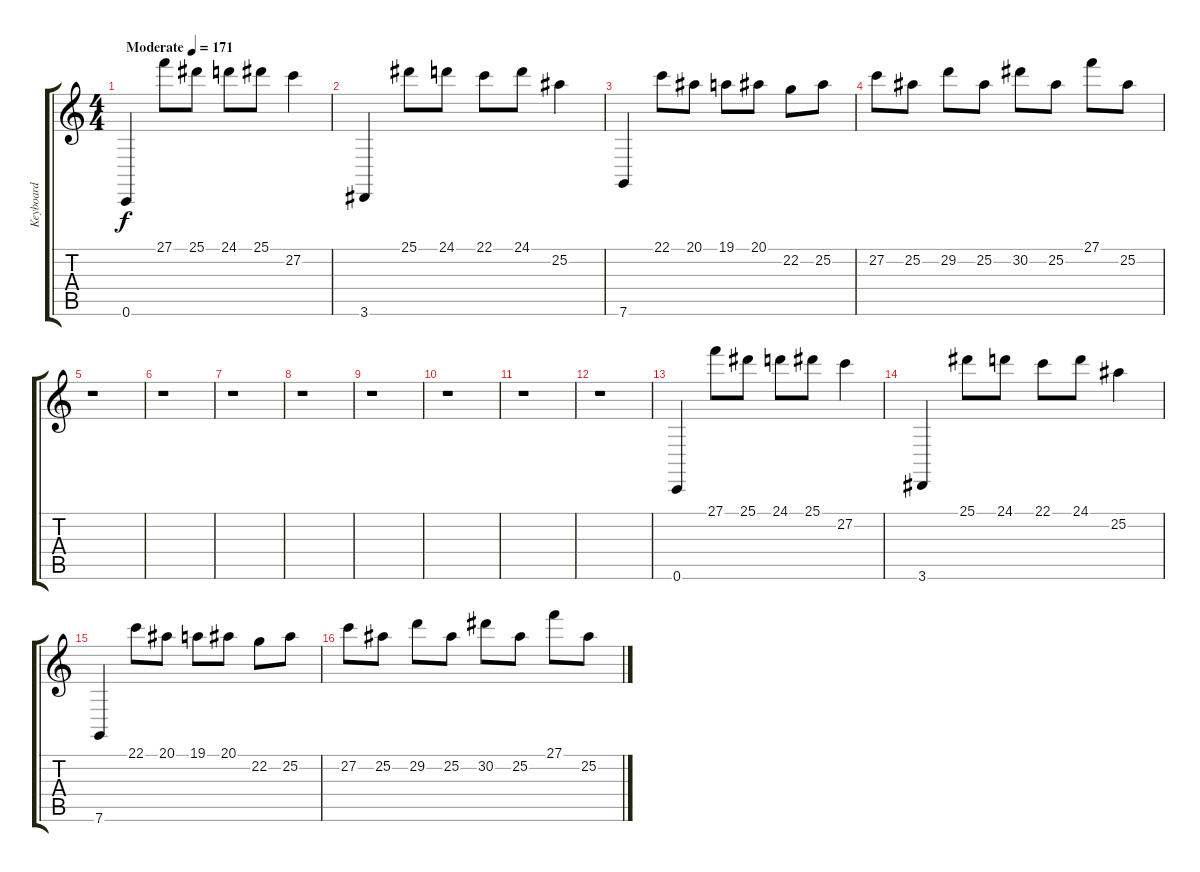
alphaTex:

\track ("Keyboard" "Keyboard") {instrument synthbrass1}
\staff {score tabs}
\tuning (D4 A3 F3 C3 G2 C2) {hide}
\ts (4 4)
\tempo (171 "Moderate")
\clef g2
\ks c
0.6.4{dy f instrument synthbrass1} 27.1.8 25.1.8 24.1.8 25.1.8 27.2.4 |
3.6.4 25.1.8 24.1.8 22.1.8 24.1.8 25.2.4 |
7.6.4 22.1.8 20.1.8 19.1.8 20.1.8 22.2.8 25.2.8 |
27.2.8 25.2.8 29.2.8 25.2.8 30.2.8 25.2.8 27.1.8 25.2.8 |
r.1 |
r.1 |
r.1 |
r.1 |
r.1 |
r.1 |
r.1 |
r.1 |
0.6.4 27.1.8 25.1.8 24.1.8 25.1.8 27.2.4 |
3.6.4 25.1.8 24.1.8 22.1.8 24.1.8 25.2.4 |
7.6.4 22.1.8 20.1.8 19.1.8 20.1.8 22.2.8 25.2.8 |
27.2.8 25.2.8 29.2.8 25.2.8 30.2.8 25.2.8 27.1.8 25.2.8
